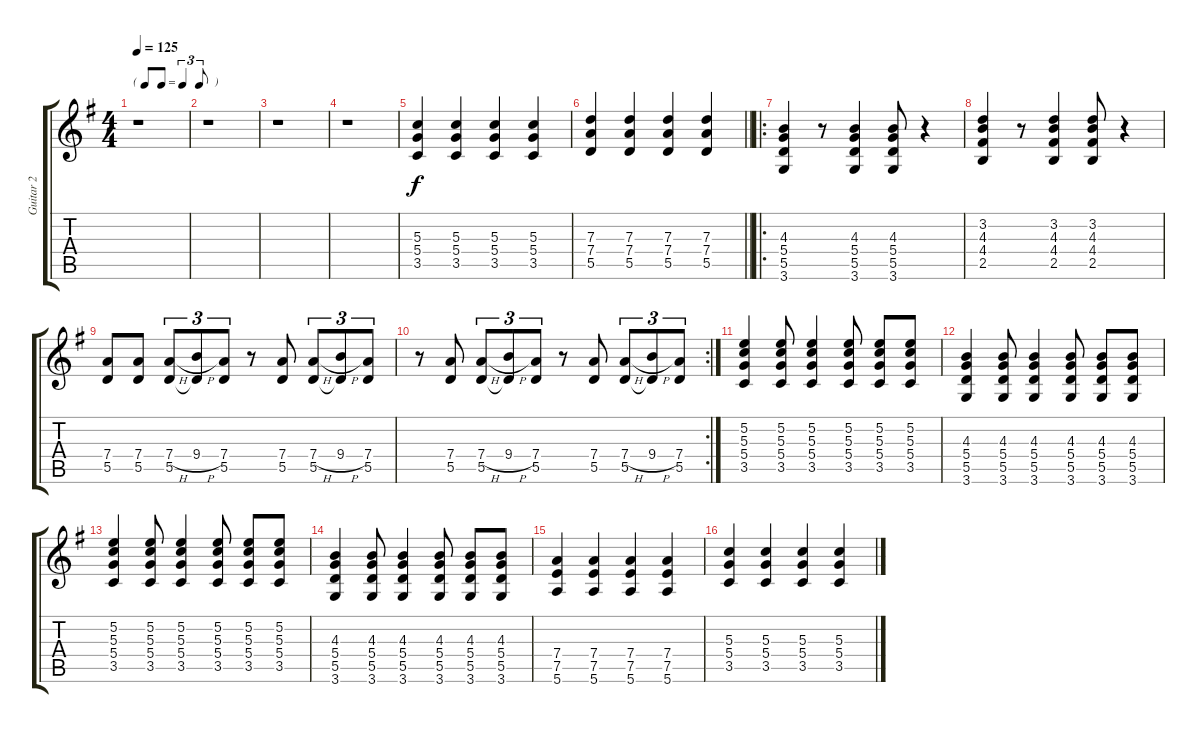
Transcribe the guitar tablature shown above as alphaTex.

\track ("Guitar 2" "Guitar 2") {instrument overdrivenguitar}
\staff {score tabs}
\tuning (E4 B3 G3 D3 A2 E2) {hide}
\ts (4 4)
\tf triplet8th
\tempo 125
\clef g2
\ks g
r.1{dy f} |
r.1 |
r.1 |
r.1 |
(5.3 5.4 3.5).4 (5.3 5.4 3.5).4 (5.3 5.4 3.5).4 (5.3 5.4 3.5).4 |
\barLineRight lightlight
(7.3 7.4 5.5).4 (7.3 7.4 5.5).4 (7.3 7.4 5.5).4 (7.3 7.4 5.5).4 |
\ro
(4.3 5.4 5.5 3.6).4 r.8 (4.3 5.4 5.5 3.6).4 (4.3 5.4 5.5 3.6).8 r.4 |
(3.2 4.3 4.4 2.5).4 r.8 (3.2 4.3 4.4 2.5).4 (3.2 4.3 4.4 2.5).8 r.4 |
(7.4 5.5).8 (7.4 5.5).8 (7.4{h} 5.5).8{tu (3 2)} (9.4{h} 5.5{t}).8{tu (3 2)} (7.4 5.5).8{tu (3 2)} r.8 (7.4 5.5).8 (7.4{h} 5.5).8{tu (3 2)} (9.4{h} 5.5{t}).8{tu (3 2)} (7.4 5.5).8{tu (3 2)} |
\rc 2
r.8 (7.4 5.5).8 (7.4{h} 5.5).8{tu (3 2)} (9.4{h} 5.5{t}).8{tu (3 2)} (7.4 5.5).8{tu (3 2)} r.8 (7.4 5.5).8 (7.4{h} 5.5).8{tu (3 2)} (9.4{h} 5.5{t}).8{tu (3 2)} (7.4 5.5).8{tu (3 2)} |
(5.2 5.3 5.4 3.5).4 (5.2 5.3 5.4 3.5).8 (5.2 5.3 5.4 3.5).4 (5.2 5.3 5.4 3.5).8 (5.2 5.3 5.4 3.5).8 (5.2 5.3 5.4 3.5).8 |
(4.3 5.4 5.5 3.6).4 (4.3 5.4 5.5 3.6).8 (4.3 5.4 5.5 3.6).4 (4.3 5.4 5.5 3.6).8 (4.3 5.4 5.5 3.6).8 (4.3 5.4 5.5 3.6).8 |
(5.2 5.3 5.4 3.5).4 (5.2 5.3 5.4 3.5).8 (5.2 5.3 5.4 3.5).4 (5.2 5.3 5.4 3.5).8 (5.2 5.3 5.4 3.5).8 (5.2 5.3 5.4 3.5).8 |
(4.3 5.4 5.5 3.6).4 (4.3 5.4 5.5 3.6).8 (4.3 5.4 5.5 3.6).4 (4.3 5.4 5.5 3.6).8 (4.3 5.4 5.5 3.6).8 (4.3 5.4 5.5 3.6).8 |
(7.4 7.5 5.6).4 (7.4 7.5 5.6).4 (7.4 7.5 5.6).4 (7.4 7.5 5.6).4 |
(5.3 5.4 3.5).4 (5.3 5.4 3.5).4 (5.3 5.4 3.5).4 (5.3 5.4 3.5).4
